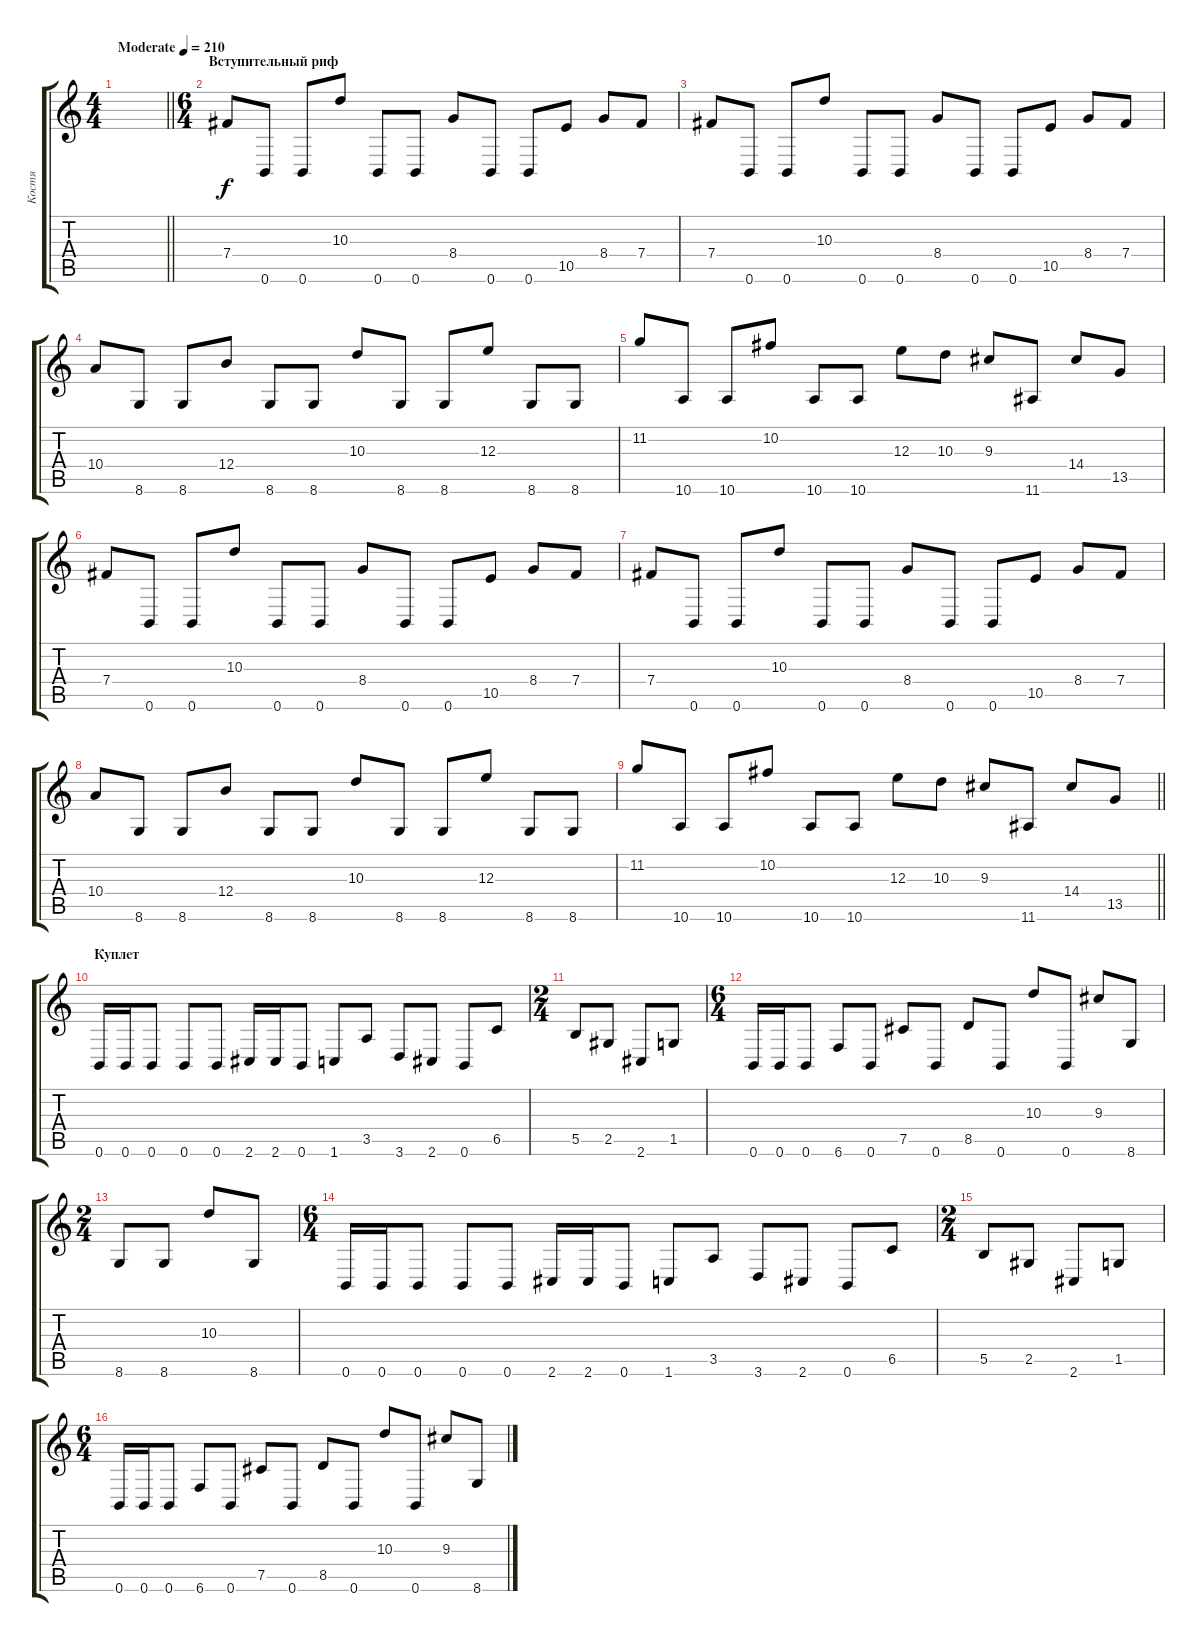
\track ("Костя" "Костя") {instrument distortionguitar}
\staff {score tabs}
\tuning (Db4 Ab3 E3 B2 Gb2 B1) {hide}
\ts (4 4)
\tempo (210 "Moderate")
\clef g2
\barLineRight lightlight
\ks c
|
\ts (6 4)
\section ("" "Вступительный риф")
7.4.8 0.6.8 0.6.8 10.3.8 0.6.8 0.6.8 8.4.8 0.6.8 0.6.8 10.5.8 8.4.8 7.4.8 |
7.4.8 0.6.8 0.6.8 10.3.8 0.6.8 0.6.8 8.4.8 0.6.8 0.6.8 10.5.8 8.4.8 7.4.8 |
10.4.8 8.6.8 8.6.8 12.4.8 8.6.8 8.6.8 10.3.8 8.6.8 8.6.8 12.3.8 8.6.8 8.6.8 |
11.2.8 10.6.8 10.6.8 10.2.8 10.6.8 10.6.8 12.3.8 10.3.8 9.3.8 11.6.8 14.4.8 13.5.8 |
7.4.8 0.6.8 0.6.8 10.3.8 0.6.8 0.6.8 8.4.8 0.6.8 0.6.8 10.5.8 8.4.8 7.4.8 |
7.4.8 0.6.8 0.6.8 10.3.8 0.6.8 0.6.8 8.4.8 0.6.8 0.6.8 10.5.8 8.4.8 7.4.8 |
10.4.8 8.6.8 8.6.8 12.4.8 8.6.8 8.6.8 10.3.8 8.6.8 8.6.8 12.3.8 8.6.8 8.6.8 |
\barLineRight lightlight
11.2.8 10.6.8 10.6.8 10.2.8 10.6.8 10.6.8 12.3.8 10.3.8 9.3.8 11.6.8 14.4.8 13.5.8 |
\section ("" "Куплет")
0.6.16 0.6.16 0.6.8 0.6.8 0.6.8 2.6.16 2.6.16 0.6.8 1.6.8 3.5.8 3.6.8 2.6.8 0.6.8 6.5.8 |
\ts (2 4)
5.5.8 2.5.8 2.6.8 1.5.8 |
\ts (6 4)
0.6.16 0.6.16 0.6.8 6.6.8 0.6.8 7.5.8 0.6.8 8.5.8 0.6.8 10.3.8 0.6.8 9.3.8 8.6.8 |
\ts (2 4)
8.6.8 8.6.8 10.3.8 8.6.8 |
\ts (6 4)
0.6.16 0.6.16 0.6.8 0.6.8 0.6.8 2.6.16 2.6.16 0.6.8 1.6.8 3.5.8 3.6.8 2.6.8 0.6.8 6.5.8 |
\ts (2 4)
5.5.8 2.5.8 2.6.8 1.5.8 |
\ts (6 4)
0.6.16 0.6.16 0.6.8 6.6.8 0.6.8 7.5.8 0.6.8 8.5.8 0.6.8 10.3.8 0.6.8 9.3.8 8.6.8
